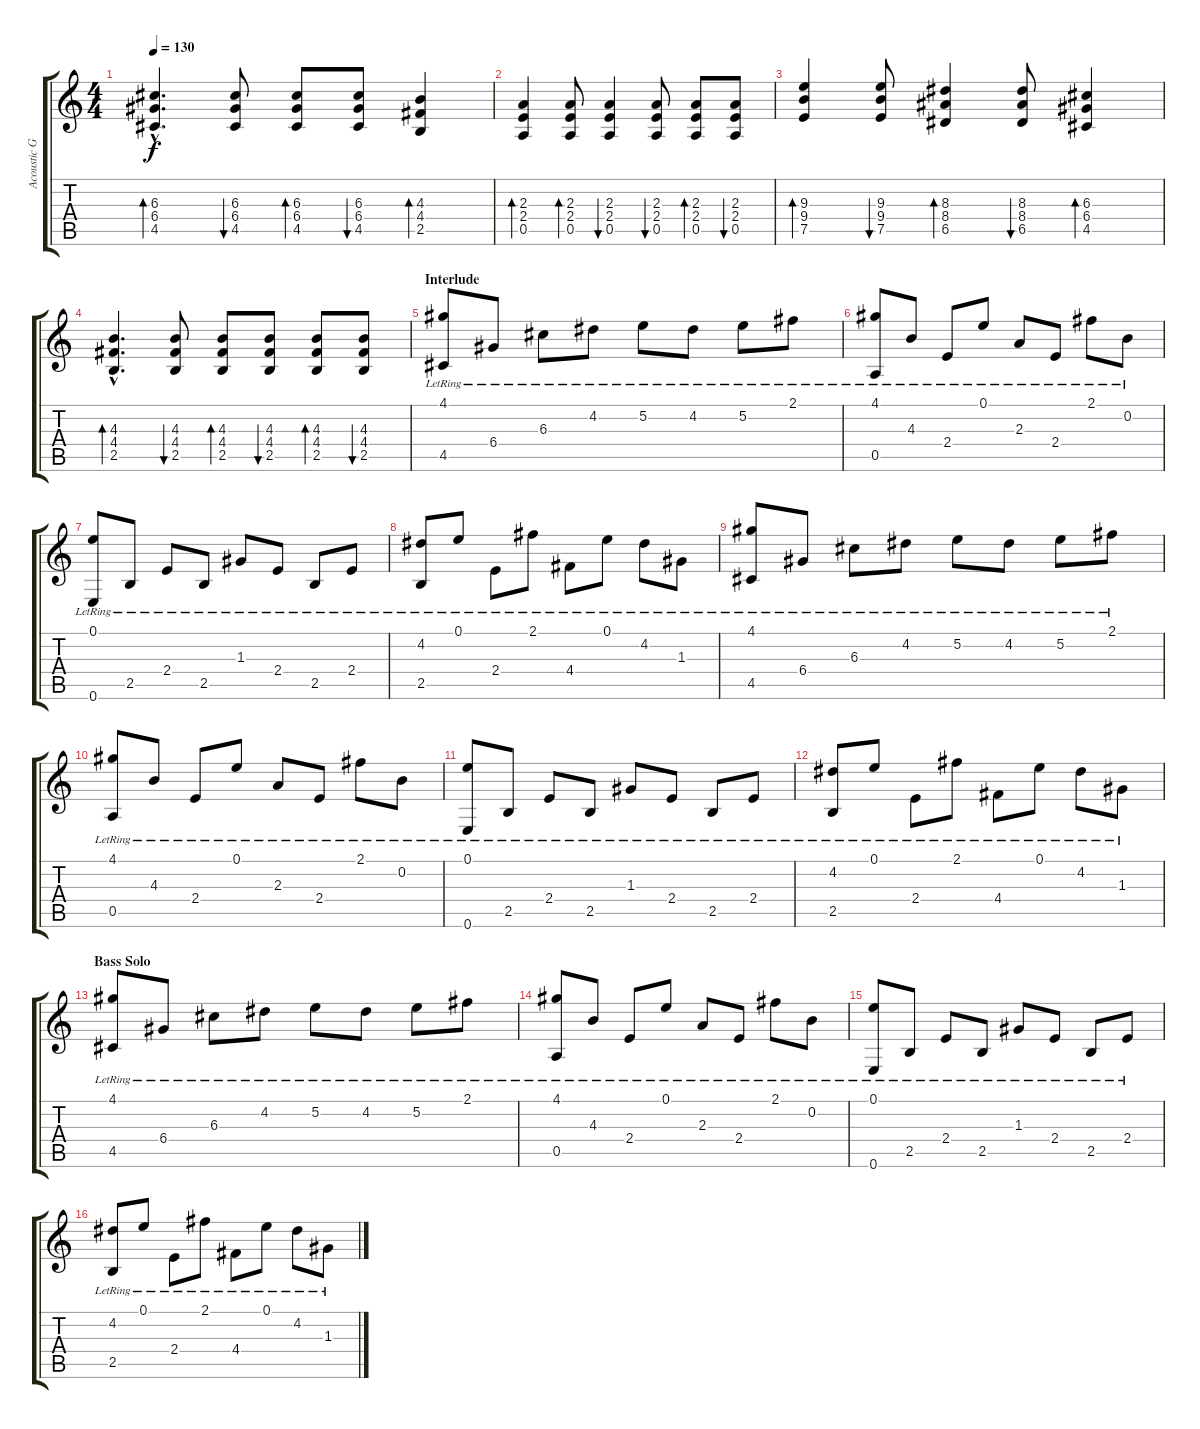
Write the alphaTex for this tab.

\track ("Acoustic Guitar" "Acoustic G") {instrument acousticguitarsteel}
\staff {score tabs}
\tuning (E4 B3 G3 D3 A2 E2) {hide}
\ts (4 4)
\tempo 130
\clef g2
\ks c
(6.3{hac} 6.4{hac} 4.5{hac}).4{d bd 120 dy f} (6.3 6.4 4.5).8{bu 120} (6.3 6.4 4.5).8{bd 120} (6.3 6.4 4.5).8{bu 120} (4.3 4.4 2.5).4{bd 120} |
(2.3 2.4 0.5).4{bd 120} (2.3 2.4 0.5).8{bd 120} (2.3 2.4 0.5).4{bu 120} (2.3 2.4 0.5).8{bu 120} (2.3 2.4 0.5).8{bd 120} (2.3 2.4 0.5).8{bu 120} |
(9.3 9.4 7.5).4{bd 120} (9.3 9.4 7.5).8{bu 120} (8.3 8.4 6.5).4{bd 120} (8.3 8.4 6.5).8{bu 120} (6.3 6.4 4.5).4{bd 120} |
(4.3{hac} 4.4{hac} 2.5{hac}).4{d bd 60} (4.3 4.4 2.5).8{bu 60} (4.3 4.4 2.5).8{bd 60} (4.3 4.4 2.5).8{bu 60} (4.3 4.4 2.5).8{bd 60} (4.3 4.4 2.5).8{bu 60} |
\section ("" "Interlude")
(4.1{lr} 4.5{lr}).8{volume 8} 6.4{lr}.8 6.3{lr}.8 4.2{lr}.8 5.2{lr}.8 4.2{lr}.8 5.2{lr}.8 2.1{lr}.8 |
(4.1{lr} 0.5{lr}).8 4.3{lr}.8 2.4{lr}.8 0.1{lr}.8 2.3{lr}.8 2.4{lr}.8 2.1{lr}.8 0.2{lr}.8 |
(0.1{lr} 0.6{lr}).8 2.5{lr}.8 2.4{lr}.8 2.5{lr}.8 1.3{lr}.8 2.4{lr}.8 2.5{lr}.8 2.4{lr}.8 |
(4.2{lr} 2.5{lr}).8 0.1{lr}.8 2.4{lr}.8 2.1{lr}.8 4.4{lr}.8 0.1{lr}.8 4.2{lr}.8 1.3{lr}.8 |
(4.1{lr} 4.5{lr}).8 6.4{lr}.8 6.3{lr}.8 4.2{lr}.8 5.2{lr}.8 4.2{lr}.8 5.2{lr}.8 2.1{lr}.8 |
(4.1{lr} 0.5{lr}).8 4.3{lr}.8 2.4{lr}.8 0.1{lr}.8 2.3{lr}.8 2.4{lr}.8 2.1{lr}.8 0.2{lr}.8 |
(0.1{lr} 0.6{lr}).8 2.5{lr}.8 2.4{lr}.8 2.5{lr}.8 1.3{lr}.8 2.4{lr}.8 2.5{lr}.8 2.4{lr}.8 |
(4.2{lr} 2.5{lr}).8 0.1{lr}.8 2.4{lr}.8 2.1{lr}.8 4.4{lr}.8 0.1{lr}.8 4.2{lr}.8 1.3{lr}.8 |
\section ("" "Bass Solo")
(4.1{lr} 4.5{lr}).8 6.4{lr}.8 6.3{lr}.8 4.2{lr}.8 5.2{lr}.8 4.2{lr}.8 5.2{lr}.8 2.1{lr}.8 |
(4.1{lr} 0.5{lr}).8 4.3{lr}.8 2.4{lr}.8 0.1{lr}.8 2.3{lr}.8 2.4{lr}.8 2.1{lr}.8 0.2{lr}.8 |
(0.1{lr} 0.6{lr}).8 2.5{lr}.8 2.4{lr}.8 2.5{lr}.8 1.3{lr}.8 2.4{lr}.8 2.5{lr}.8 2.4{lr}.8 |
(4.2{lr} 2.5{lr}).8 0.1{lr}.8 2.4{lr}.8 2.1{lr}.8 4.4{lr}.8 0.1{lr}.8 4.2{lr}.8 1.3{lr}.8
